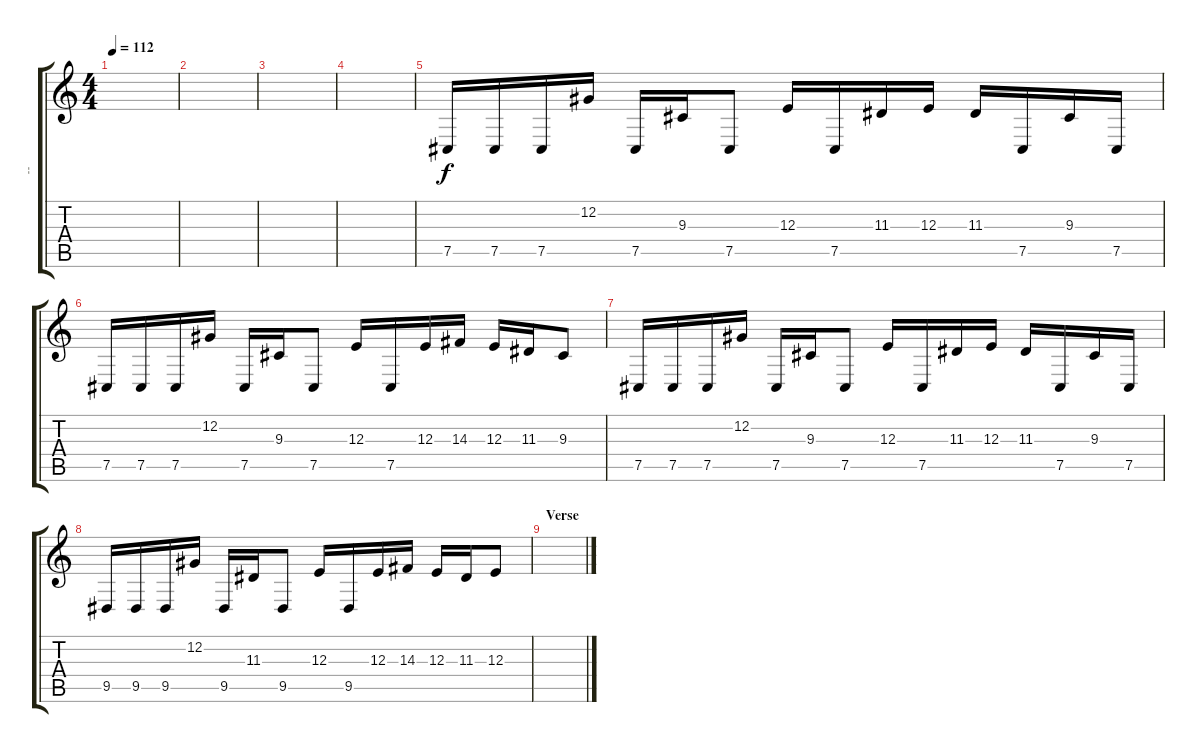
\track ("--" "--") {instrument accordion}
\staff {score tabs}
\tuning (Db4 Ab3 E3 B2 Gb2 Db2) {hide}
\ts (4 4)
\section ("" "")
\tempo 112
\clef g2
\ks c
|
|
|
|
\section ("" "")
7.5.16 7.5.16 7.5.16 12.2.16 7.5.16 9.3.16 7.5.8 12.3.16 7.5.16 11.3.16 12.3.16 11.3.16 7.5.16 9.3.16 7.5.16 |
7.5.16 7.5.16 7.5.16 12.2.16 7.5.16 9.3.16 7.5.8 12.3.16 7.5.16 12.3.16 14.3.16 12.3.16 11.3.16 9.3.8 |
7.5.16 7.5.16 7.5.16 12.2.16 7.5.16 9.3.16 7.5.8 12.3.16 7.5.16 11.3.16 12.3.16 11.3.16 7.5.16 9.3.16 7.5.16 |
9.5.16 9.5.16 9.5.16 12.2.16 9.5.16 11.3.16 9.5.8 12.3.16 9.5.16 12.3.16 14.3.16 12.3.16 11.3.16 12.3.8 |
\section ("" "Verse")
